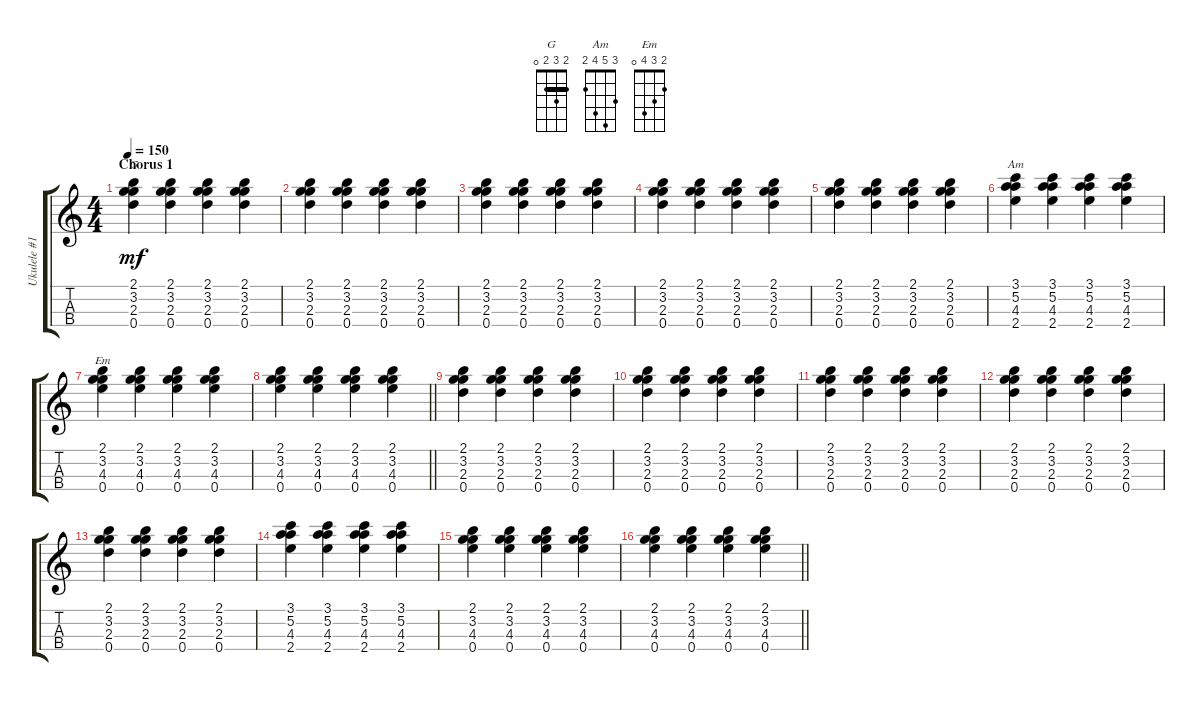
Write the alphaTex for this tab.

\track ("Ukulele #1" "Ukulele #1") {instrument acousticguitarnylon}
\staff {score tabs}
\tuning (A4 E4 C4 G4) {hide}
\chord ("G" 2 3 2 0) {barre 2}
\chord ("Am" 3 5 4 2)
\chord ("Em" 2 3 4 0)
\ts (4 4)
\section ("" "Chorus 1")
\tempo 150
\clef g2
\ks c
(2.1 3.2 2.3 0.4).4{ch "G" dy mf} (2.1 3.2 2.3 0.4).4 (2.1 3.2 2.3 0.4).4 (2.1 3.2 2.3 0.4).4 |
(2.1 3.2 2.3 0.4).4 (2.1 3.2 2.3 0.4).4 (2.1 3.2 2.3 0.4).4 (2.1 3.2 2.3 0.4).4 |
(2.1 3.2 2.3 0.4).4 (2.1 3.2 2.3 0.4).4 (2.1 3.2 2.3 0.4).4 (2.1 3.2 2.3 0.4).4 |
(2.1 3.2 2.3 0.4).4 (2.1 3.2 2.3 0.4).4 (2.1 3.2 2.3 0.4).4 (2.1 3.2 2.3 0.4).4 |
(2.1 3.2 2.3 0.4).4 (2.1 3.2 2.3 0.4).4 (2.1 3.2 2.3 0.4).4 (2.1 3.2 2.3 0.4).4 |
(3.1 5.2 4.3 2.4).4{ch "Am"} (3.1 5.2 4.3 2.4).4 (3.1 5.2 4.3 2.4).4 (3.1 5.2 4.3 2.4).4 |
(2.1 3.2 4.3 0.4).4{ch "Em"} (2.1 3.2 4.3 0.4).4 (2.1 3.2 4.3 0.4).4 (2.1 3.2 4.3 0.4).4 |
\barLineRight lightlight
(2.1 3.2 4.3 0.4).4 (2.1 3.2 4.3 0.4).4 (2.1 3.2 4.3 0.4).4 (2.1 3.2 4.3 0.4).4 |
(2.1 3.2 2.3 0.4).4 (2.1 3.2 2.3 0.4).4 (2.1 3.2 2.3 0.4).4 (2.1 3.2 2.3 0.4).4 |
(2.1 3.2 2.3 0.4).4 (2.1 3.2 2.3 0.4).4 (2.1 3.2 2.3 0.4).4 (2.1 3.2 2.3 0.4).4 |
(2.1 3.2 2.3 0.4).4 (2.1 3.2 2.3 0.4).4 (2.1 3.2 2.3 0.4).4 (2.1 3.2 2.3 0.4).4 |
(2.1 3.2 2.3 0.4).4 (2.1 3.2 2.3 0.4).4 (2.1 3.2 2.3 0.4).4 (2.1 3.2 2.3 0.4).4 |
(2.1 3.2 2.3 0.4).4 (2.1 3.2 2.3 0.4).4 (2.1 3.2 2.3 0.4).4 (2.1 3.2 2.3 0.4).4 |
(3.1 5.2 4.3 2.4).4 (3.1 5.2 4.3 2.4).4 (3.1 5.2 4.3 2.4).4 (3.1 5.2 4.3 2.4).4 |
(2.1 3.2 4.3 0.4).4 (2.1 3.2 4.3 0.4).4 (2.1 3.2 4.3 0.4).4 (2.1 3.2 4.3 0.4).4 |
\barLineRight lightlight
(2.1 3.2 4.3 0.4).4 (2.1 3.2 4.3 0.4).4 (2.1 3.2 4.3 0.4).4 (2.1 3.2 4.3 0.4).4
